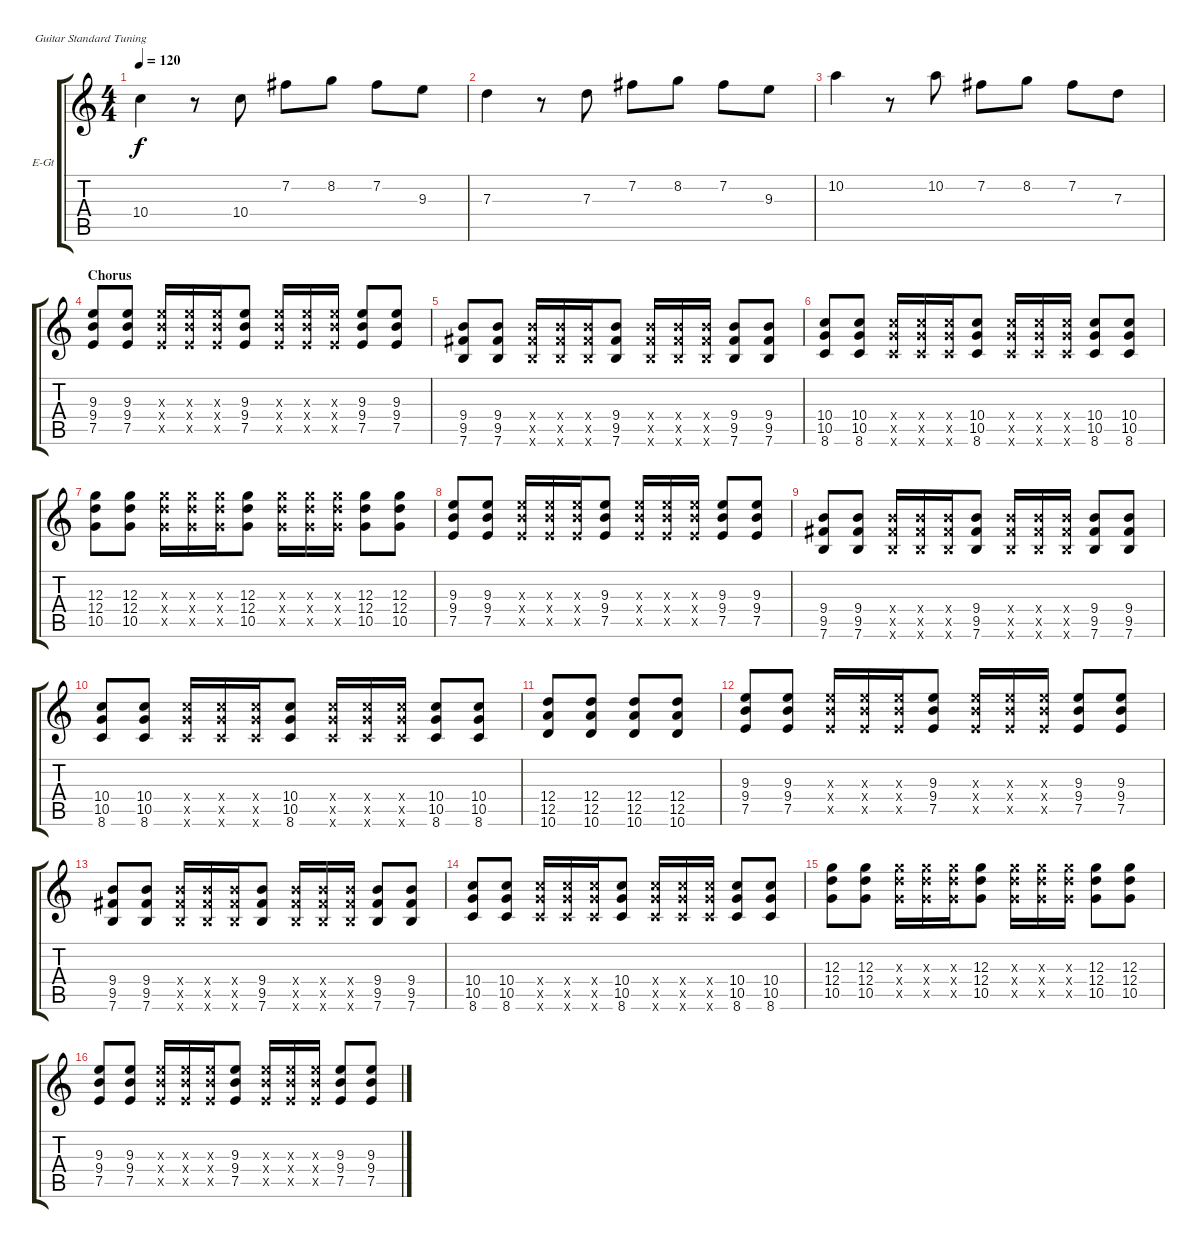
\defaultSystemsLayout 4
\bracketExtendMode groupsimilarinstruments
\firstSystemTrackNameOrientation horizontal
\otherSystemsTrackNameOrientation horizontal
\track ("Lead Gt 2" "E-Gt") {instrument distortionguitar}
\staff {score tabs}
\tuning (E4 B3 G3 D3 A2 E2)
\ts (4 4)
\tempo 120
\clef g2
\ks c
10.4.4{dy f} r.8 10.4.8 7.2.8 8.2.8 7.2.8 9.3.8 |
7.3.4 r.8 7.3.8 7.2.8 8.2.8 7.2.8 9.3.8 |
10.2.4 r.8 10.2.8 7.2.8 8.2.8 7.2.8 7.3.8 |
\section ("" "Chorus")
(7.5 9.4 9.3).8 (7.5 9.4 9.3).8 (7.5{x} 9.4{x} 9.3{x}).16 (7.5{x} 9.4{x} 9.3{x}).16 (7.5{x} 9.4{x} 9.3{x}).16 (7.5 9.4 9.3).8 (7.5{x} 9.4{x} 9.3{x}).16 (7.5{x} 9.4{x} 9.3{x}).16 (7.5{x} 9.4{x} 9.3{x}).16 (7.5 9.4 9.3).8 (7.5 9.4 9.3).8 |
(7.6 9.5 9.4).8 (7.6 9.5 9.4).8 (7.6{x} 9.5{x} 9.4{x}).16 (7.6{x} 9.5{x} 9.4{x}).16 (7.6{x} 9.5{x} 9.4{x}).16 (7.6 9.5 9.4).8 (7.6{x} 9.5{x} 9.4{x}).16 (7.6{x} 9.5{x} 9.4{x}).16 (7.6{x} 9.5{x} 9.4{x}).16 (7.6 9.5 9.4).8 (7.6 9.5 9.4).8 |
(8.6 10.5 10.4).8 (8.6 10.5 10.4).8 (8.6{x} 10.5{x} 10.4{x}).16 (8.6{x} 10.5{x} 10.4{x}).16 (8.6{x} 10.5{x} 10.4{x}).16 (8.6 10.5 10.4).8 (8.6{x} 10.5{x} 10.4{x}).16 (8.6{x} 10.5{x} 10.4{x}).16 (8.6{x} 10.5{x} 10.4{x}).16 (8.6 10.5 10.4).8 (8.6 10.5 10.4).8 |
(10.5 12.4 12.3).8 (10.5 12.4 12.3).8 (10.5{x} 12.4{x} 12.3{x}).16 (10.5{x} 12.4{x} 12.3{x}).16 (10.5{x} 12.4{x} 12.3{x}).16 (10.5 12.4 12.3).8 (10.5{x} 12.4{x} 12.3{x}).16 (10.5{x} 12.4{x} 12.3{x}).16 (10.5{x} 12.4{x} 12.3{x}).16 (10.5 12.4 12.3).8 (10.5 12.4 12.3).8 |
(7.5 9.4 9.3).8 (7.5 9.4 9.3).8 (7.5{x} 9.4{x} 9.3{x}).16 (7.5{x} 9.4{x} 9.3{x}).16 (7.5{x} 9.4{x} 9.3{x}).16 (7.5 9.4 9.3).8 (7.5{x} 9.4{x} 9.3{x}).16 (7.5{x} 9.4{x} 9.3{x}).16 (7.5{x} 9.4{x} 9.3{x}).16 (7.5 9.4 9.3).8 (7.5 9.4 9.3).8 |
(7.6 9.5 9.4).8 (7.6 9.5 9.4).8 (7.6{x} 9.5{x} 9.4{x}).16 (7.6{x} 9.5{x} 9.4{x}).16 (7.6{x} 9.5{x} 9.4{x}).16 (7.6 9.5 9.4).8 (7.6{x} 9.5{x} 9.4{x}).16 (7.6{x} 9.5{x} 9.4{x}).16 (7.6{x} 9.5{x} 9.4{x}).16 (7.6 9.5 9.4).8 (7.6 9.5 9.4).8 |
(8.6 10.5 10.4).8 (8.6 10.5 10.4).8 (8.6{x} 10.5{x} 10.4{x}).16 (8.6{x} 10.5{x} 10.4{x}).16 (8.6{x} 10.5{x} 10.4{x}).16 (8.6 10.5 10.4).8 (8.6{x} 10.5{x} 10.4{x}).16 (8.6{x} 10.5{x} 10.4{x}).16 (8.6{x} 10.5{x} 10.4{x}).16 (8.6 10.5 10.4).8 (8.6 10.5 10.4).8 |
(12.4 10.6 12.5).8 (12.4 10.6 12.5).8 (12.4 10.6 12.5).8 (12.4 10.6 12.5).8 |
(7.5 9.4 9.3).8 (7.5 9.4 9.3).8 (7.5{x} 9.4{x} 9.3{x}).16 (7.5{x} 9.4{x} 9.3{x}).16 (7.5{x} 9.4{x} 9.3{x}).16 (7.5 9.4 9.3).8 (7.5{x} 9.4{x} 9.3{x}).16 (7.5{x} 9.4{x} 9.3{x}).16 (7.5{x} 9.4{x} 9.3{x}).16 (7.5 9.4 9.3).8 (7.5 9.4 9.3).8 |
(7.6 9.5 9.4).8 (7.6 9.5 9.4).8 (7.6{x} 9.5{x} 9.4{x}).16 (7.6{x} 9.5{x} 9.4{x}).16 (7.6{x} 9.5{x} 9.4{x}).16 (7.6 9.5 9.4).8 (7.6{x} 9.5{x} 9.4{x}).16 (7.6{x} 9.5{x} 9.4{x}).16 (7.6{x} 9.5{x} 9.4{x}).16 (7.6 9.5 9.4).8 (7.6 9.5 9.4).8 |
(8.6 10.5 10.4).8 (8.6 10.5 10.4).8 (8.6{x} 10.5{x} 10.4{x}).16 (8.6{x} 10.5{x} 10.4{x}).16 (8.6{x} 10.5{x} 10.4{x}).16 (8.6 10.5 10.4).8 (8.6{x} 10.5{x} 10.4{x}).16 (8.6{x} 10.5{x} 10.4{x}).16 (8.6{x} 10.5{x} 10.4{x}).16 (8.6 10.5 10.4).8 (8.6 10.5 10.4).8 |
(10.5 12.4 12.3).8 (10.5 12.4 12.3).8 (10.5{x} 12.4{x} 12.3{x}).16 (10.5{x} 12.4{x} 12.3{x}).16 (10.5{x} 12.4{x} 12.3{x}).16 (10.5 12.4 12.3).8 (10.5{x} 12.4{x} 12.3{x}).16 (10.5{x} 12.4{x} 12.3{x}).16 (10.5{x} 12.4{x} 12.3{x}).16 (10.5 12.4 12.3).8 (10.5 12.4 12.3).8 |
(7.5 9.4 9.3).8 (7.5 9.4 9.3).8 (7.5{x} 9.4{x} 9.3{x}).16 (7.5{x} 9.4{x} 9.3{x}).16 (7.5{x} 9.4{x} 9.3{x}).16 (7.5 9.4 9.3).8 (7.5{x} 9.4{x} 9.3{x}).16 (7.5{x} 9.4{x} 9.3{x}).16 (7.5{x} 9.4{x} 9.3{x}).16 (7.5 9.4 9.3).8 (7.5 9.4 9.3).8
